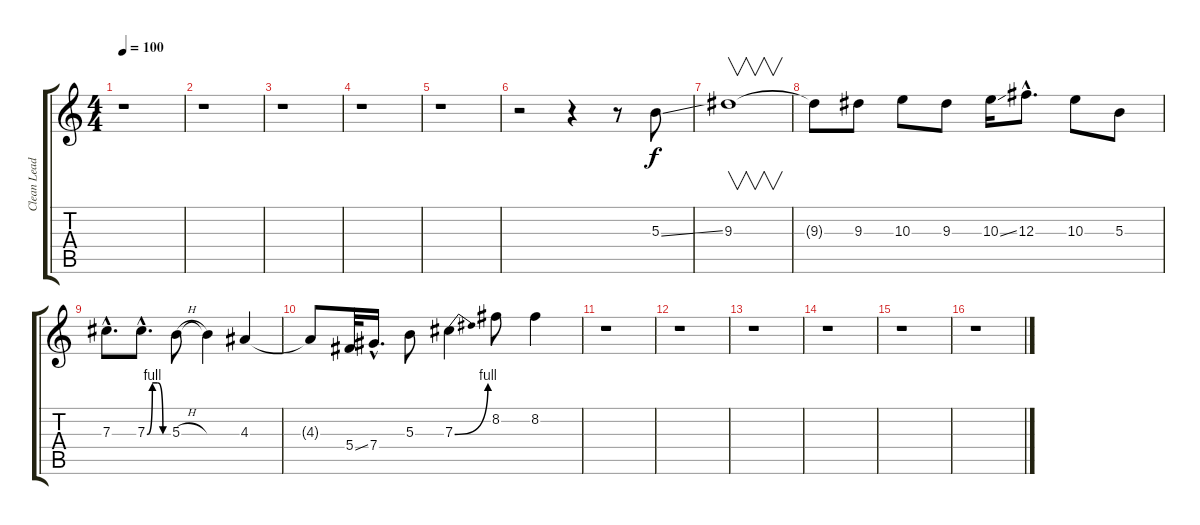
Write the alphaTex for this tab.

\track ("Clean Lead" "Clean Lead") {instrument electricguitarclean}
\staff {score tabs}
\tuning (Eb4 Bb3 Gb3 Db3 Ab2 Db2) {hide}
\ts (4 4)
\tempo 100
\clef g2
\ks c
r.1{dy f} |
r.1 |
r.1 |
r.1 |
r.1 |
r.2 r.4 r.8 5.3{ss}.8 |
9.3.1{v} |
9.3{t}.8 9.3.8 10.3.8 9.3.8 10.3{ss}.16 12.3{hac}.8{d} 10.3.8 5.3.8 |
7.3{hac}.8{d} 7.3{be (custom 0 0 15 4 30 4 45 0 60 0) hac}.8{d} 5.3{h}.8 5.3{t}.4 4.3.4 |
4.3{t}.8 5.4{ss}.32 7.4{hac}.16{d} 5.3.8 7.3{be (bend 0 0 60 4)}.4 8.2.8 8.2.4 |
r.1 |
r.1 |
r.1 |
r.1 |
r.1 |
r.1
